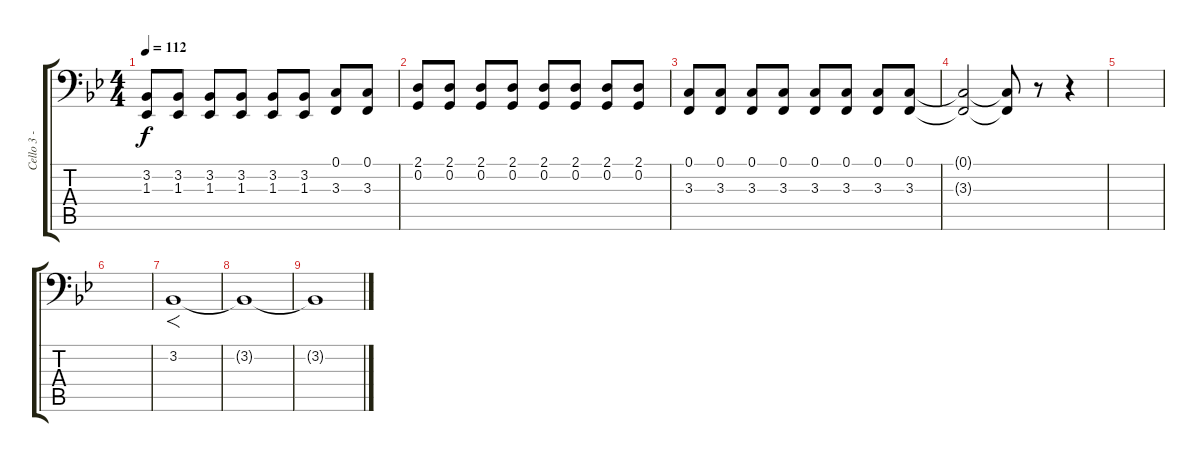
\track ("Cello 3 - Paavo" "Cello 3 - ") {instrument cello}
\staff {score tabs}
\tuning (C3 G2 D2 A1 E1 B0) {hide}
\ts (4 4)
\tempo 112
\clef f4
\ks bb
(3.2 1.3).8{dy f} (3.2 1.3).8 (3.2 1.3).8 (3.2 1.3).8 (3.2 1.3).8 (3.2 1.3).8 (0.1 3.3).8 (0.1 3.3).8 |
(2.1 0.2).8 (2.1 0.2).8 (2.1 0.2).8 (2.1 0.2).8 (2.1 0.2).8 (2.1 0.2).8 (2.1 0.2).8 (2.1 0.2).8 |
(0.1 3.3).8 (0.1 3.3).8 (0.1 3.3).8 (0.1 3.3).8 (0.1 3.3).8 (0.1 3.3).8 (0.1 3.3).8 (0.1 3.3).8 |
(0.1{t} 3.3{t}).2 (0.1{t} 3.3{t}).8 r.8 r.4 |
|
|
3.2.1{f} |
3.2{t}.1 |
3.2{t}.1
